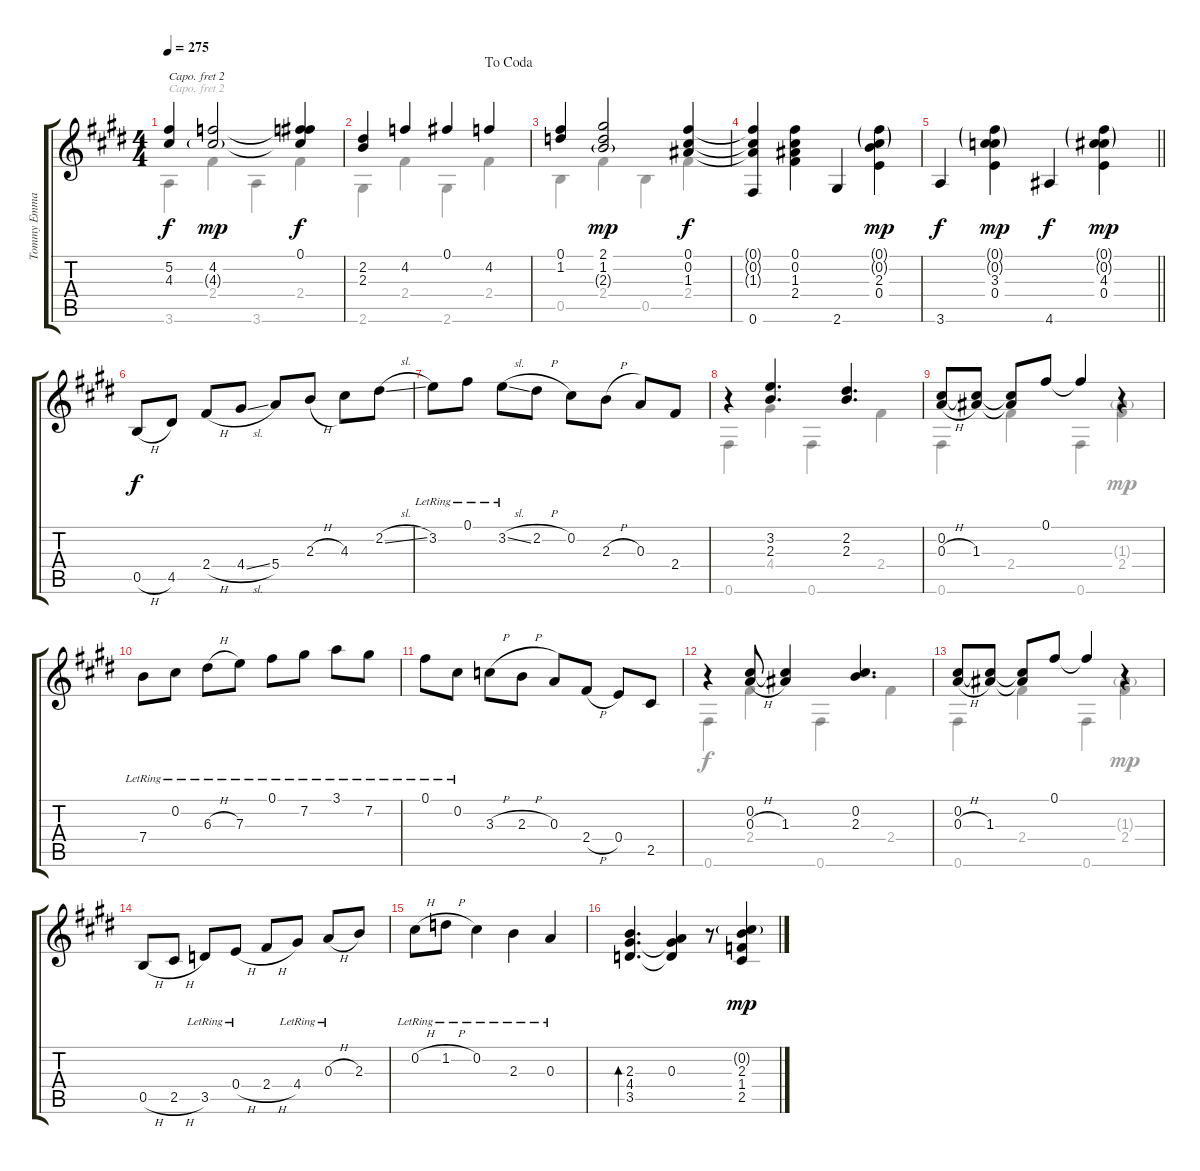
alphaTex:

\track ("Tommy Emmanuel" "Tommy Emma") {instrument acousticguitarsteel}
\staff {score tabs}
\capo 2
\tuning (E4 B3 G3 D3 A2 E2) {hide}
\voice
\ts (4 4)
\tempo 275
\clef g2
\ks c#minor
(5.2{t} 4.3{t}).4{dy f} (4.2 4.3{g}).2{dy mp} (0.1 4.2{t} 4.3{t}).4{dy f} |
\jump dacoda
\ks e
(2.2 2.3).4 4.2.4 0.1.4 4.2.4 |
\ks c#minor
(0.1 1.2).4 (2.1 1.2 2.3{g}).2{dy mp} (0.1 0.2 1.3).4{dy f} |
(0.1{t} 0.2{t} 1.3{t} 0.6).4 (0.1 0.2 1.3 2.4).4 2.6.4 (0.1{g} 0.2{g} 2.3 0.4).4{dy mp} |
\barLineRight lightlight
3.6.4{dy f} (0.1{g} 0.2{g} 3.3 0.4).4{dy mp} 4.6.4{dy f} (0.1{g} 0.2{g} 4.3 0.4).4{dy mp} |
\ks e
0.5{h}.8{dy f} 4.5.8 2.4{h}.8 4.4{sl}.8 5.4.8 2.3{h}.8 4.3.8 2.2{sl}.8 |
\ks c#minor
3.2{lr}.8 0.1{lr}.8 3.2{sl lr}.8 2.2{h}.8 0.2.8 2.3{h}.8 0.3.8 2.4.8 |
r.4 (3.2 2.3).4{d} (2.2 2.3).4{d} |
(0.2 0.3{h}).8 (0.2{t} 1.3).8 (0.2{t} 1.3{t}).8 0.1.8 0.1{t}.4 r.4 |
\ks e
7.4{lr}.8 0.2{lr}.8 6.3{h lr}.8 7.3{lr}.8 0.1{lr}.8 7.2{lr}.8 3.1{lr}.8 7.2{lr}.8 |
\ks c#minor
0.1{lr}.8 0.2{lr}.8 3.3{h}.8 2.3{h}.8 0.3.8 2.4{h}.8 0.4.8 2.5.8 |
r.4 (0.2 0.3{h}).8 (0.2{t} 1.3).4 (0.2 2.3).4{d} |
(0.2 0.3{h}).8 (0.2{t} 1.3).8 (0.2{t} 1.3{t}).8 0.1.8 0.1{t}.4 r.4 |
\ks e
0.5{h}.8 2.5{h}.8 3.5{lr}.8 0.4{h lr}.8 2.4{h}.8 4.4{lr}.8 0.3{h lr}.8 2.3.8 |
\ks c#minor
0.2{h lr}.8 1.2{h lr}.8 0.2{lr}.4 2.3{lr}.4 0.3{lr}.4 |
(2.3 4.4 3.5).4{d bd 30} (0.3 4.4{t} 3.5{t}).4 r.8 (0.2{g} 2.3 1.4 2.5).4{dy mp}
\voice
\clef g2
\ottava regular
\simile none
\ks c#minor
3.6.4{dy f} 2.4.4 3.6.4 2.4.4 |
\ks e
2.6.4 2.4.4 2.6.4 2.4.4 |
\ks c#minor
0.5.4 2.4.4 0.5.4 2.4.4 |
|
\barLineRight lightlight
|
\ks e
|
\ks c#minor
|
0.6.4 4.4.4 0.6.4 2.4.4 |
0.6.4 2.4.4 0.6.4 (1.3{g} 2.4).4{dy mp} |
\ks e
|
\ks c#minor
|
0.6.4{dy f} 2.4.4 0.6.4 2.4.4 |
0.6.4 2.4.4 0.6.4 (1.3{g} 2.4).4{dy mp} |
\ks e
|
\ks c#minor
|
